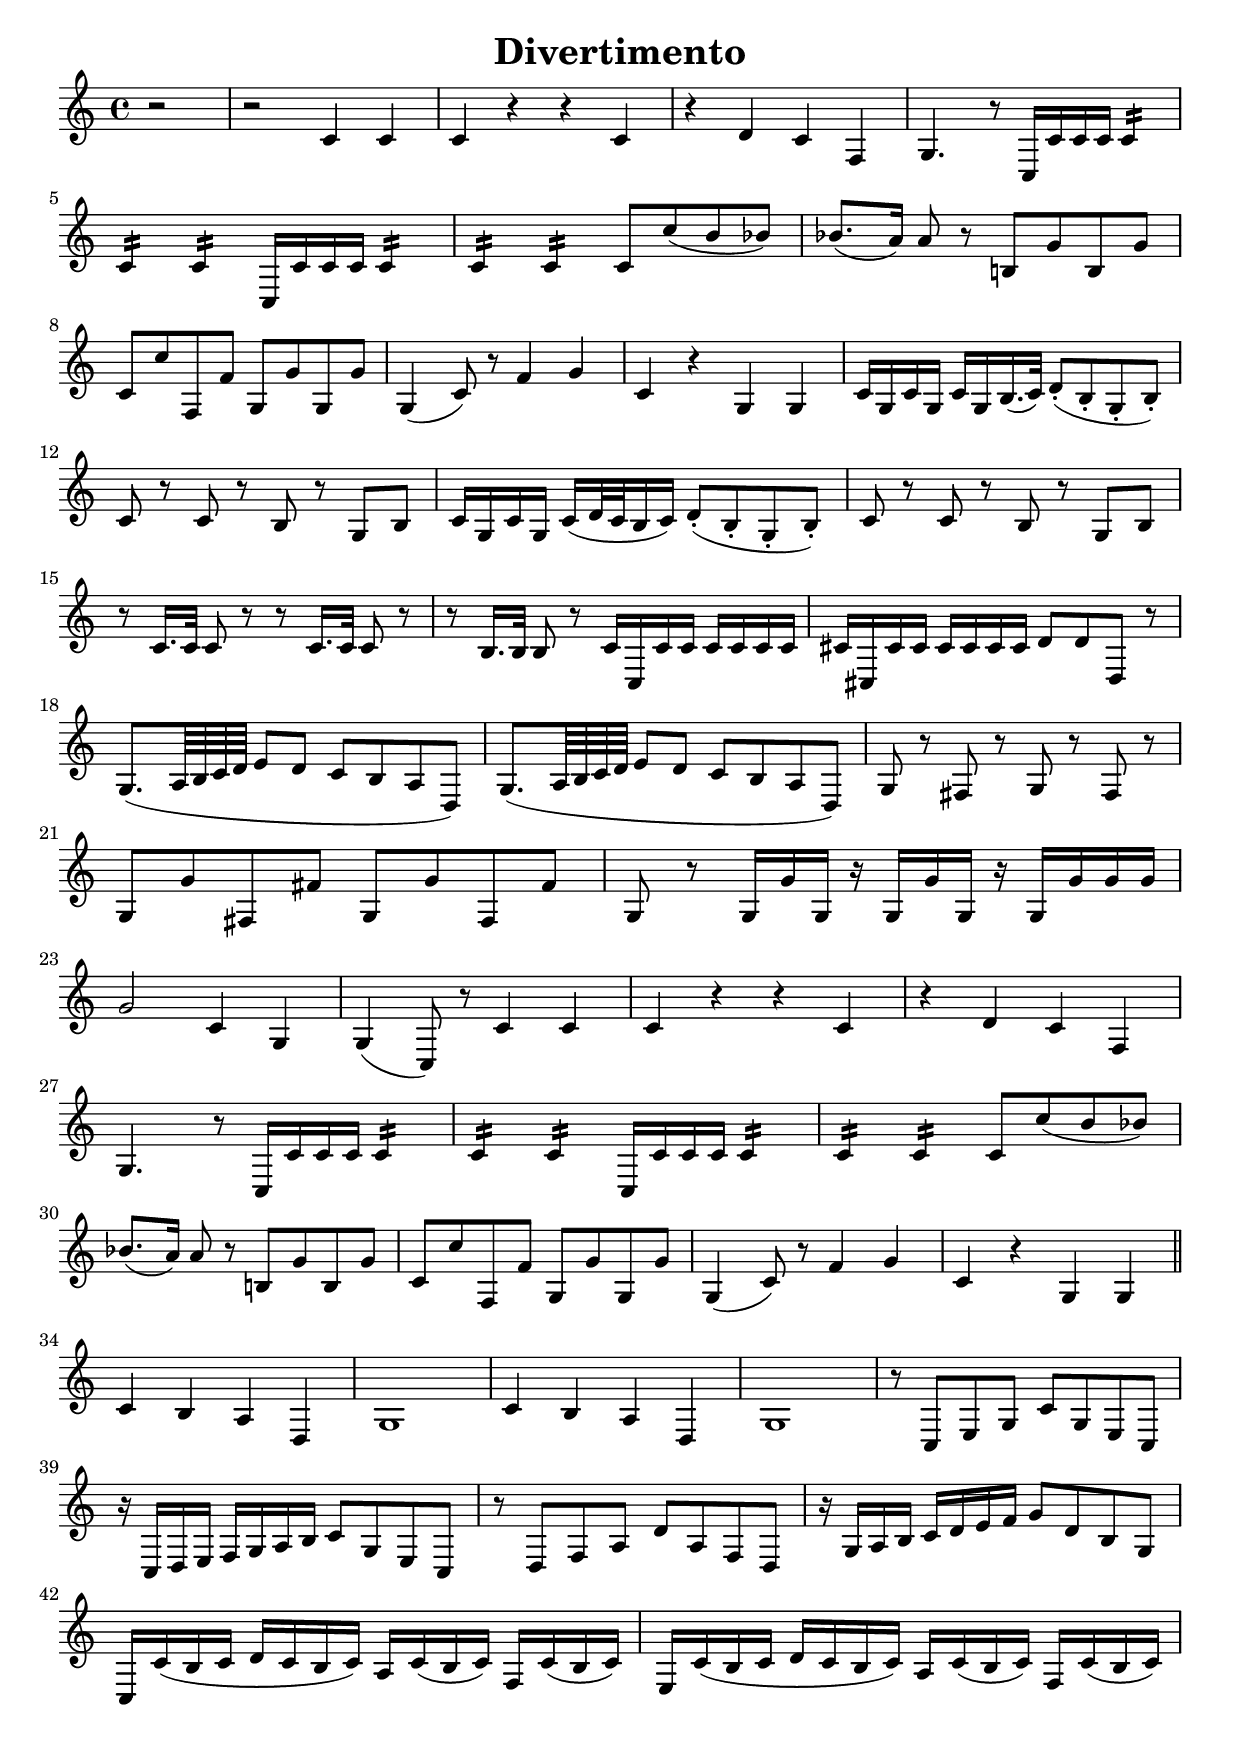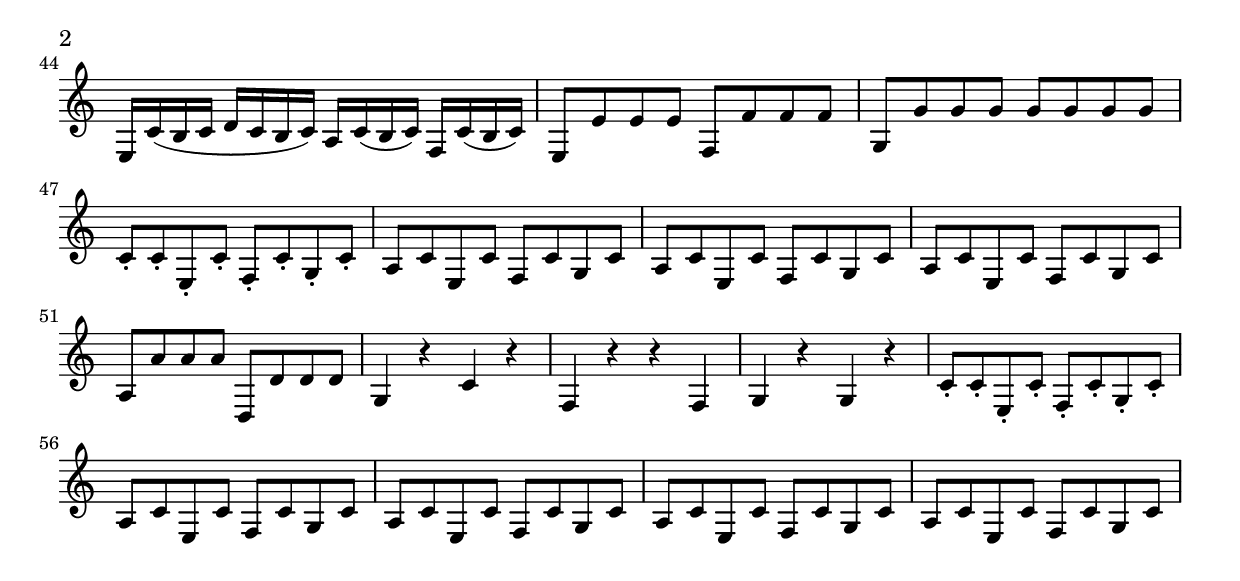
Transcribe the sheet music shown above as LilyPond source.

\header{
    title = "Divertimento"
    %tagline = "Rey Abolofia -- 503.515.9787 -- purple4reina@gmail.com -- v1.0.1"
}

%\paper {
%    page-count = 2
%}

\score {
    \layout {
        indent = #0
        ragged-last = ##f
    }
    \transpose c c' {
        \key c \major

        % m1
        \partial 2 r2
        r2 c4 c
        c r r c
        r d c f,
        g,4. r8 c,16 c c c c4:16
        \break

        % m5
        c: c: c,16 c c c c4:16
        c: c: c8 c' (b bes)
        bes8. (a16) a8 r b,! g b, g
        \break

        % m8
        c c' f, f g, g g, g
        g,4 (c8) r f4 g
        c r g, g,
        c16 g, c g, c g, b,16. (c32) d8-. (b,-. g,-. b,-.)
        \break

        % m12
        c8 r c r b, r g, b,
        c16 g, c g, c (d32 c b,16 c) d8-. (b,-. g,-. b,-.)
        c8 r c r b, r g, b,
        \break

        % m15
        r c16. c32 c8 r r c16. c32 c8 r
        r b,16. b,32 b,8 r c16 c, c c c c c c
        cis cis, cis cis cis cis cis cis d8 d d, r
        \break

        % m18
        g,8. (a,64 b, c d e8 d c b, a, d,)
        g,8. (a,64 b, c d e8 d c b, a, d,)
        g, r fis, r g, r fis, r
        \break

        % m21
        g, g fis, fis g, g fis, fis
        g, r g,16 g g, r g, g g, r g, g g g
        \break

        % m23
        g2 c4 g,
        g, (c,8) r c4 c
        c r r c
        r d c f,
        \break

        % m27
        g,4. r8 c,16 c c c c4:16
        c: c: c,16 c c c c4:16
        c: c: c8 c' (b bes)
        \break

        % m30
        bes8. (a16) a8 r b,! g b, g
        c c' f, f g, g g, g
        g,4 (c8) r f4 g
        c r g, g,
        \bar "||"
        \break

        % m34
        c4 b, a, d,
        g,1
        c4 b, a, d,
        g,1
        r8 c, e, g, c g, e, c,
        \break

        % m39
        r16 c, d, e, f, g, a, b, c8 g, e, c,
        r d, f, a, d a, f, d,
        r16 g, a, b, c d e f g8 d b, g,

        % m42
        c,16 c (b, c d c b, c) a, c (b, c) f, c (b, c)
        e, c (b, c d c b, c) a, c (b, c) f, c (b, c)
        \break

        % m44
        e, c (b, c d c b, c) a, c (b, c) f, c (b, c)
        e,8 e e e f, f f f
        g, g g g g g g g
        \break

        % m47
        c-. c-. e,-. c-. f,-. c-. g,-. c-.
        a, c e, c f, c g, c
        a, c e, c f, c g, c
        a, c e, c f, c g, c
        \break

        % m51
        a, a a a d, d d d
        g,4 r c r
        f, r r f,
        g, r g, r
        c8-. c-. e,-. c-. f,-. c-. g,-. c-.
        \break

        % m56
        a, c e, c f, c g, c
        a, c e, c f, c g, c
        a, c e, c f, c g, c
        a, c e, c f, c g, c
        \break
    }
}


\version "2.20.0"  % necessary for upgrading to future LilyPond versions.
